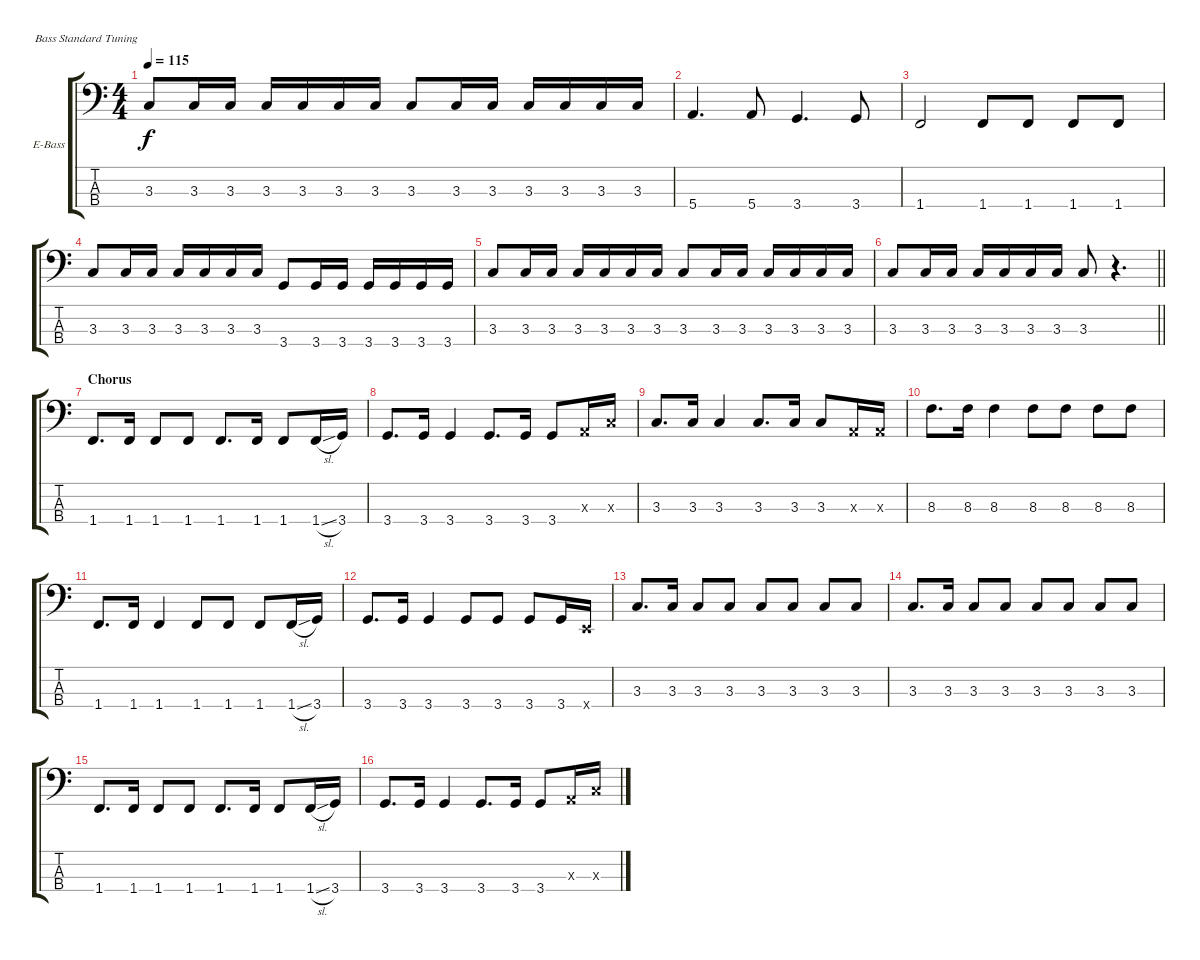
\bracketExtendMode groupsimilarinstruments
\firstSystemTrackNameOrientation horizontal
\otherSystemsTrackNameOrientation horizontal
\track ("Bass" "E-Bass") {instrument electricbassfinger}
\staff {score tabs}
\tuning (G2 D2 A1 E1)
\ts (4 4)
\tempo 115
\clef f4
\ks c
3.3.8{dy f} 3.3.16 3.3.16 3.3.16 3.3.16 3.3.16 3.3.16 3.3.8 3.3.16 3.3.16 3.3.16 3.3.16 3.3.16 3.3.16 |
5.4.4{d} 5.4.8 3.4.4{d} 3.4.8 |
1.4.2 1.4.8 1.4.8 1.4.8 1.4.8 |
3.3.8 3.3.16 3.3.16 3.3.16 3.3.16 3.3.16 3.3.16 3.4.8 3.4.16 3.4.16 3.4.16 3.4.16 3.4.16 3.4.16 |
3.3.8 3.3.16 3.3.16 3.3.16 3.3.16 3.3.16 3.3.16 3.3.8 3.3.16 3.3.16 3.3.16 3.3.16 3.3.16 3.3.16 |
\barLineRight lightlight
3.3.8 3.3.16 3.3.16 3.3.16 3.3.16 3.3.16 3.3.16 3.3.8 r.4{d} |
\section ("" "Chorus")
1.4.8{d} 1.4.16 1.4.8 1.4.8 1.4.8{d} 1.4.16 1.4.8 1.4{sl}.16 3.4.16 |
3.4.8{d} 3.4.16 3.4.4 3.4.8{d} 3.4.16 3.4.8 0.3{x}.16 3.3{x}.16 |
3.3.8{d} 3.3.16 3.3.4 3.3.8{d} 3.3.16 3.3.8 0.3{x}.16 0.3{x}.16 |
8.3.8{d} 8.3.16 8.3.4 8.3.8 8.3.8 8.3.8 8.3.8 |
1.4.8{d} 1.4.16 1.4.4 1.4.8 1.4.8 1.4.8 1.4{sl}.16 3.4.16 |
3.4.8{d} 3.4.16 3.4.4 3.4.8 3.4.8 3.4.8 3.4.16 0.4{x}.16 |
3.3.8{d} 3.3.16 3.3.8 3.3.8 3.3.8 3.3.8 3.3.8 3.3.8 |
3.3.8{d} 3.3.16 3.3.8 3.3.8 3.3.8 3.3.8 3.3.8 3.3.8 |
1.4.8{d} 1.4.16 1.4.8 1.4.8 1.4.8{d} 1.4.16 1.4.8 1.4{sl}.16 3.4.16 |
3.4.8{d} 3.4.16 3.4.4 3.4.8{d} 3.4.16 3.4.8 0.3{x}.16 3.3{x}.16
